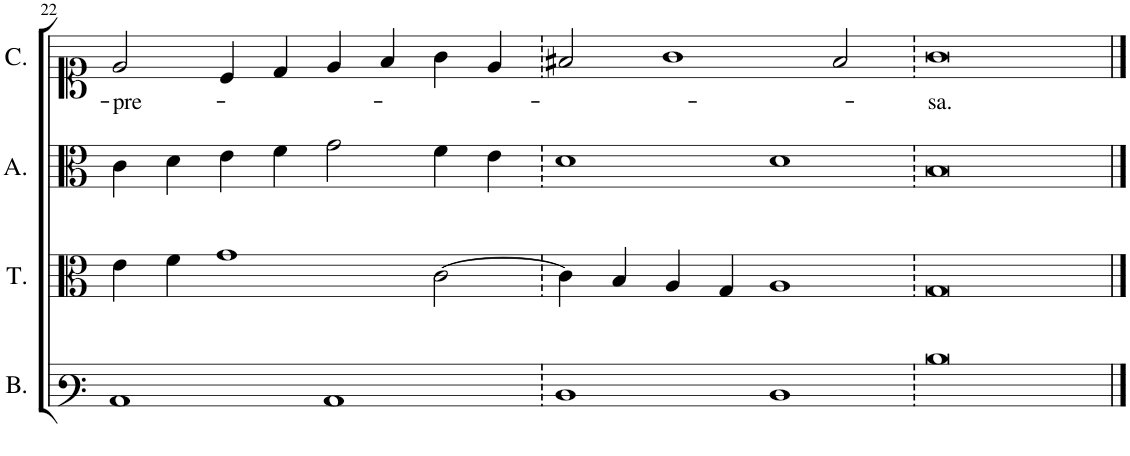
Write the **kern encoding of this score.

**kern	**kern	**kern	**kern	**text
*part4	*part3	*part2	*part1	*part1
*staff4	*staff3	*staff2	*staff1	*staff1
*I"Bassus	*I"Tenor	*I"Altus	*I"Cantus	*
*I'B.	*I'T.	*I'A.	*I'C.	*
!!LO:PB:g=z
*clefF3	*clefC3	*clefC3	*clefC1	*
*k[]	*k[]	*k[]	*k[]	*
*M8/4	*M8/4	*M8/4	*M8/4	*
=22	=22	=22	=22	=22
!	!	!	!	!LO:LY:b
1C	4e\	4c\	2e/	-pre-
.	4f\	4d\	.	.
.	1g	4e\	4c/	.
.	.	4f\	4d/	.
1C	.	2g\	4e/	.
.	.	.	4f/	.
.	[2c\	4f\	4g\	.
.	.	4e\	4e/	.
=23	=23	=23	=23	=23
1D	4c\]	1d	2f#X/	.
.	4B/	.	.	.
.	4A/	.	1g	.
.	4G/	.	.	.
1D	1A	1d	.	.
.	.	.	2f#/	.
=24	=24	=24	=24	=24
!	!	!	!	!LO:LY:b
0d	0G	0B	0g	-sa.
==	==	==	==	==
*-	*-	*-	*-	*-
